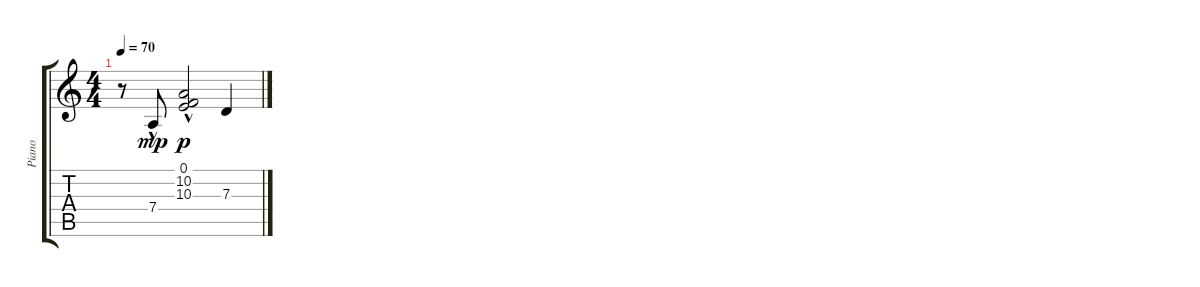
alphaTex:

\track ("Piano               " "Piano     ") {instrument acousticgrandpiano}
\staff {score tabs}
\tuning (E4 B3 G3 D3 A2 E2) {hide}
\ts (4 4)
\tempo 70
\clef g2
\ks c
r.8{dy mp} 7.4{hac}.8 (0.1 10.2{hac} 10.3{hac}).2{dy p} 7.3.4
